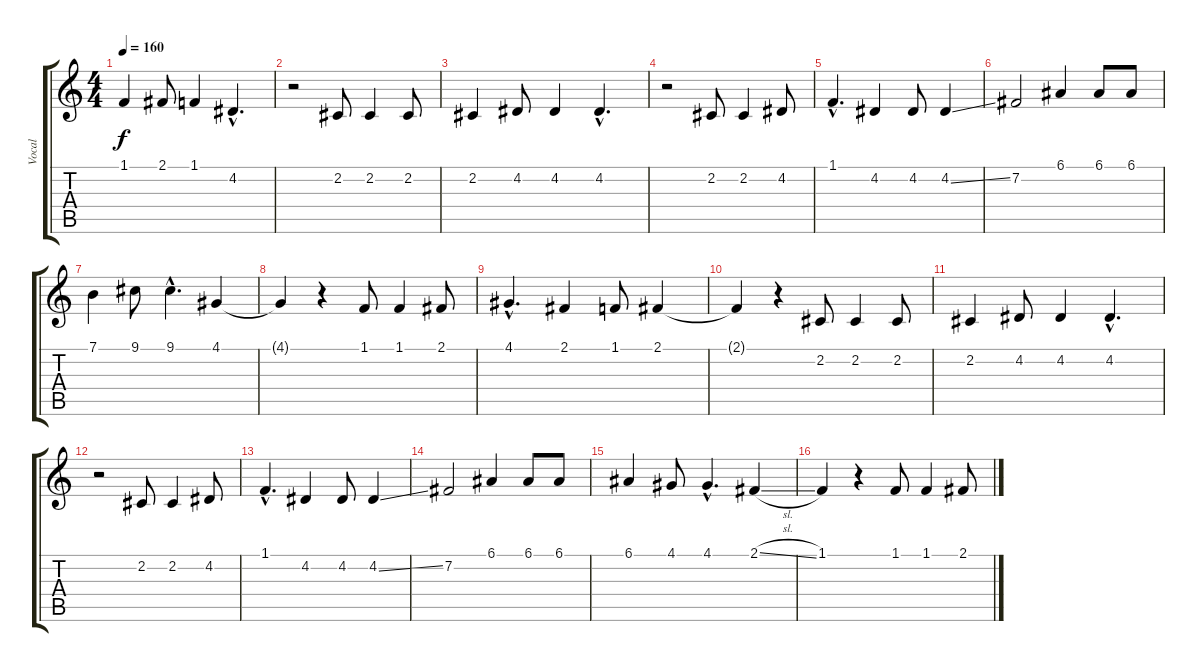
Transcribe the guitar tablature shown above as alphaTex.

\track ("Vocal" "Vocal") {instrument pad7halo}
\staff {score tabs}
\tuning (E4 B3 G3 D3 A2 E2) {hide}
\ts (4 4)
\tempo 160
\clef g2
\ks c
1.1.4{dy f} 2.1.8 1.1.4 4.2{hac}.4{d} |
r.2 2.2.8 2.2.4 2.2.8 |
2.2.4 4.2.8 4.2.4 4.2{hac}.4{d} |
r.2 2.2.8 2.2.4 4.2.8 |
1.1{hac}.4{d} 4.2.4 4.2.8 4.2{ss}.4 |
7.2.2 6.1.4 6.1.8 6.1.8 |
7.1.4 9.1.8 9.1{hac}.4{d} 4.1.4 |
4.1{t}.4 r.4 1.1.8 1.1.4 2.1.8 |
4.1{hac}.4{d} 2.1.4 1.1.8 2.1.4 |
2.1{t}.4 r.4 2.2.8 2.2.4 2.2.8 |
2.2.4 4.2.8 4.2.4 4.2{hac}.4{d} |
r.2 2.2.8 2.2.4 4.2.8 |
1.1{hac}.4{d} 4.2.4 4.2.8 4.2{ss}.4 |
7.2.2 6.1.4 6.1.8 6.1.8 |
6.1.4 4.1.8 4.1{hac}.4{d} 2.1{sl}.4 |
1.1.4 r.4 1.1.8 1.1.4 2.1.8
